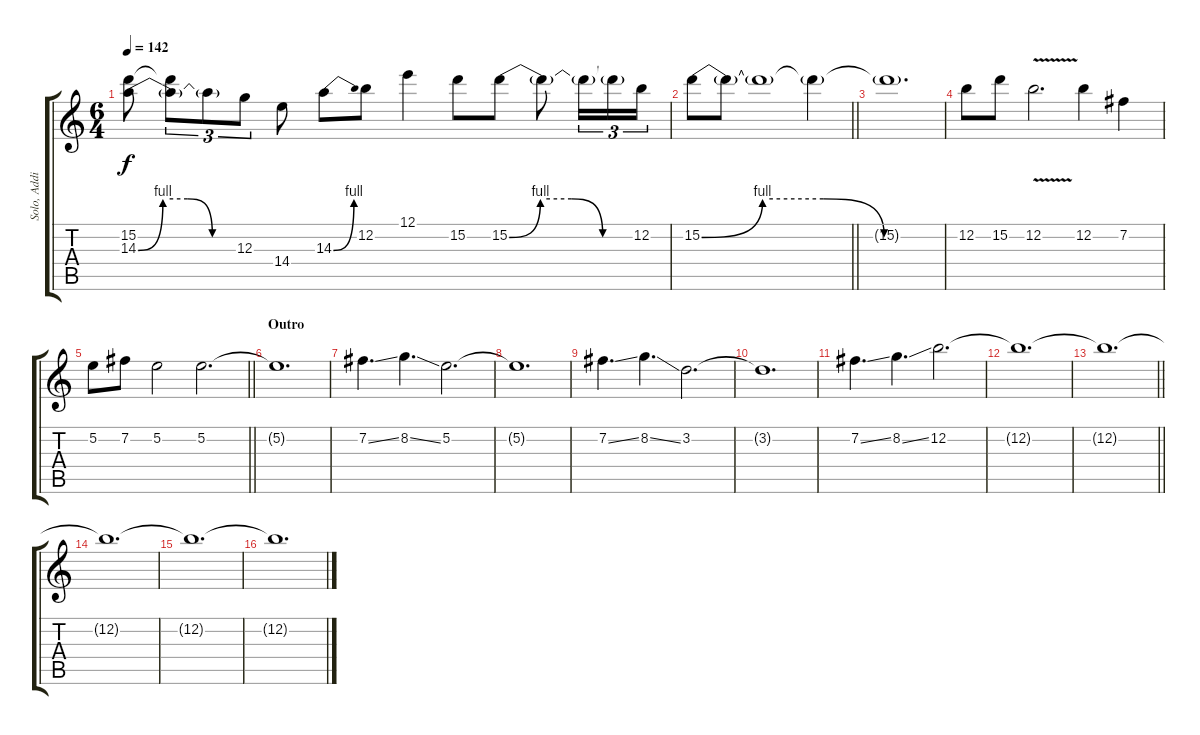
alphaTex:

\track ("Solo, Additions (tabs)Acoustic " "Solo, Addi") {instrument acousticguitarsteel}
\staff {score tabs}
\tuning (E4 B3 G3 D3 A2 E2) {hide}
\ts (6 4)
\tempo 142
\clef g2
\ks c
(15.2 14.3{be (custom 0 0 15 4 30 4 45 0 60 0)}).8{dy f} (15.2{t} 14.3{t}).8{tu (3 2)} 14.3{t}.8{tu (3 2)} 12.3.8{tu (3 2)} 14.4.8 14.3{be (bend 0 0 60 4)}.8 12.2.8 12.1.4 15.2.8 15.2{be (custom 0 0 15 4 30 4 45 0 60 0)}.8 15.2{t}.8 15.2{t}.16{tu (3 2)} 15.2{t}.16{tu (3 2)} 12.2.16{tu (3 2)} |
\barLineRight lightlight
15.2{be (custom 0 0 15 4 30 4 45 0 60 0)}.8 15.2{t}.8 15.2{t}.1 15.2{t}.4 |
15.2{t}.1{d} |
12.2.8 15.2.8 12.2{v}.2{d} 12.2.4 7.2.4 |
\barLineRight lightlight
5.2.8 7.2.8 5.2.2 5.2.2{d} |
\section ("" "Outro")
5.2{t}.1{d volume 16 instrument distortionguitar} |
7.2{ss}.4{d} 8.2{ss}.4{d} 5.2.2{d} |
5.2{t}.1{d} |
7.2{ss}.4{d} 8.2{ss}.4{d} 3.2.2{d} |
3.2{t}.1{d} |
7.2{ss}.4{d} 8.2{ss}.4{d} 12.2.2{d} |
12.2{t}.1{d} |
\barLineRight lightlight
12.2{t}.1{d} |
12.2{t}.1{d volume 5} |
12.2{t}.1{d} |
12.2{t}.1{d}
